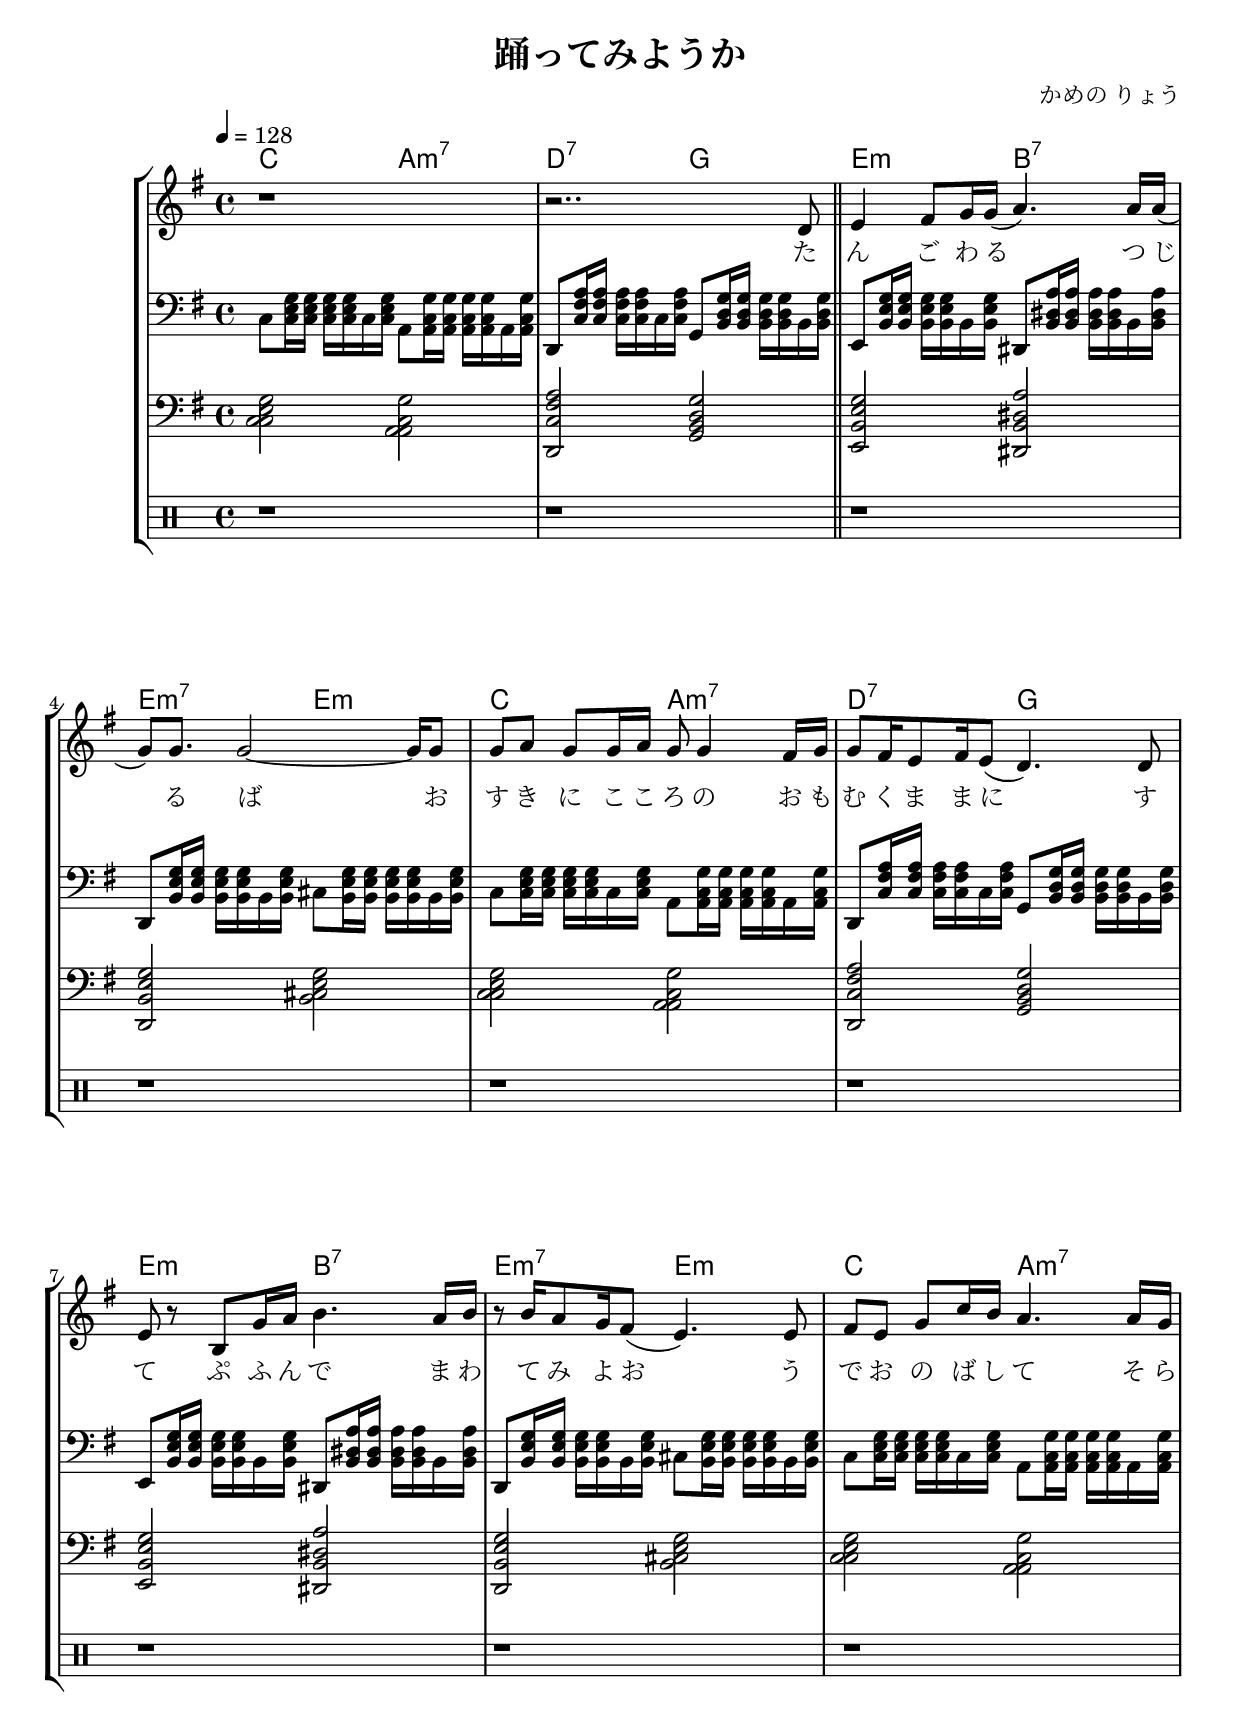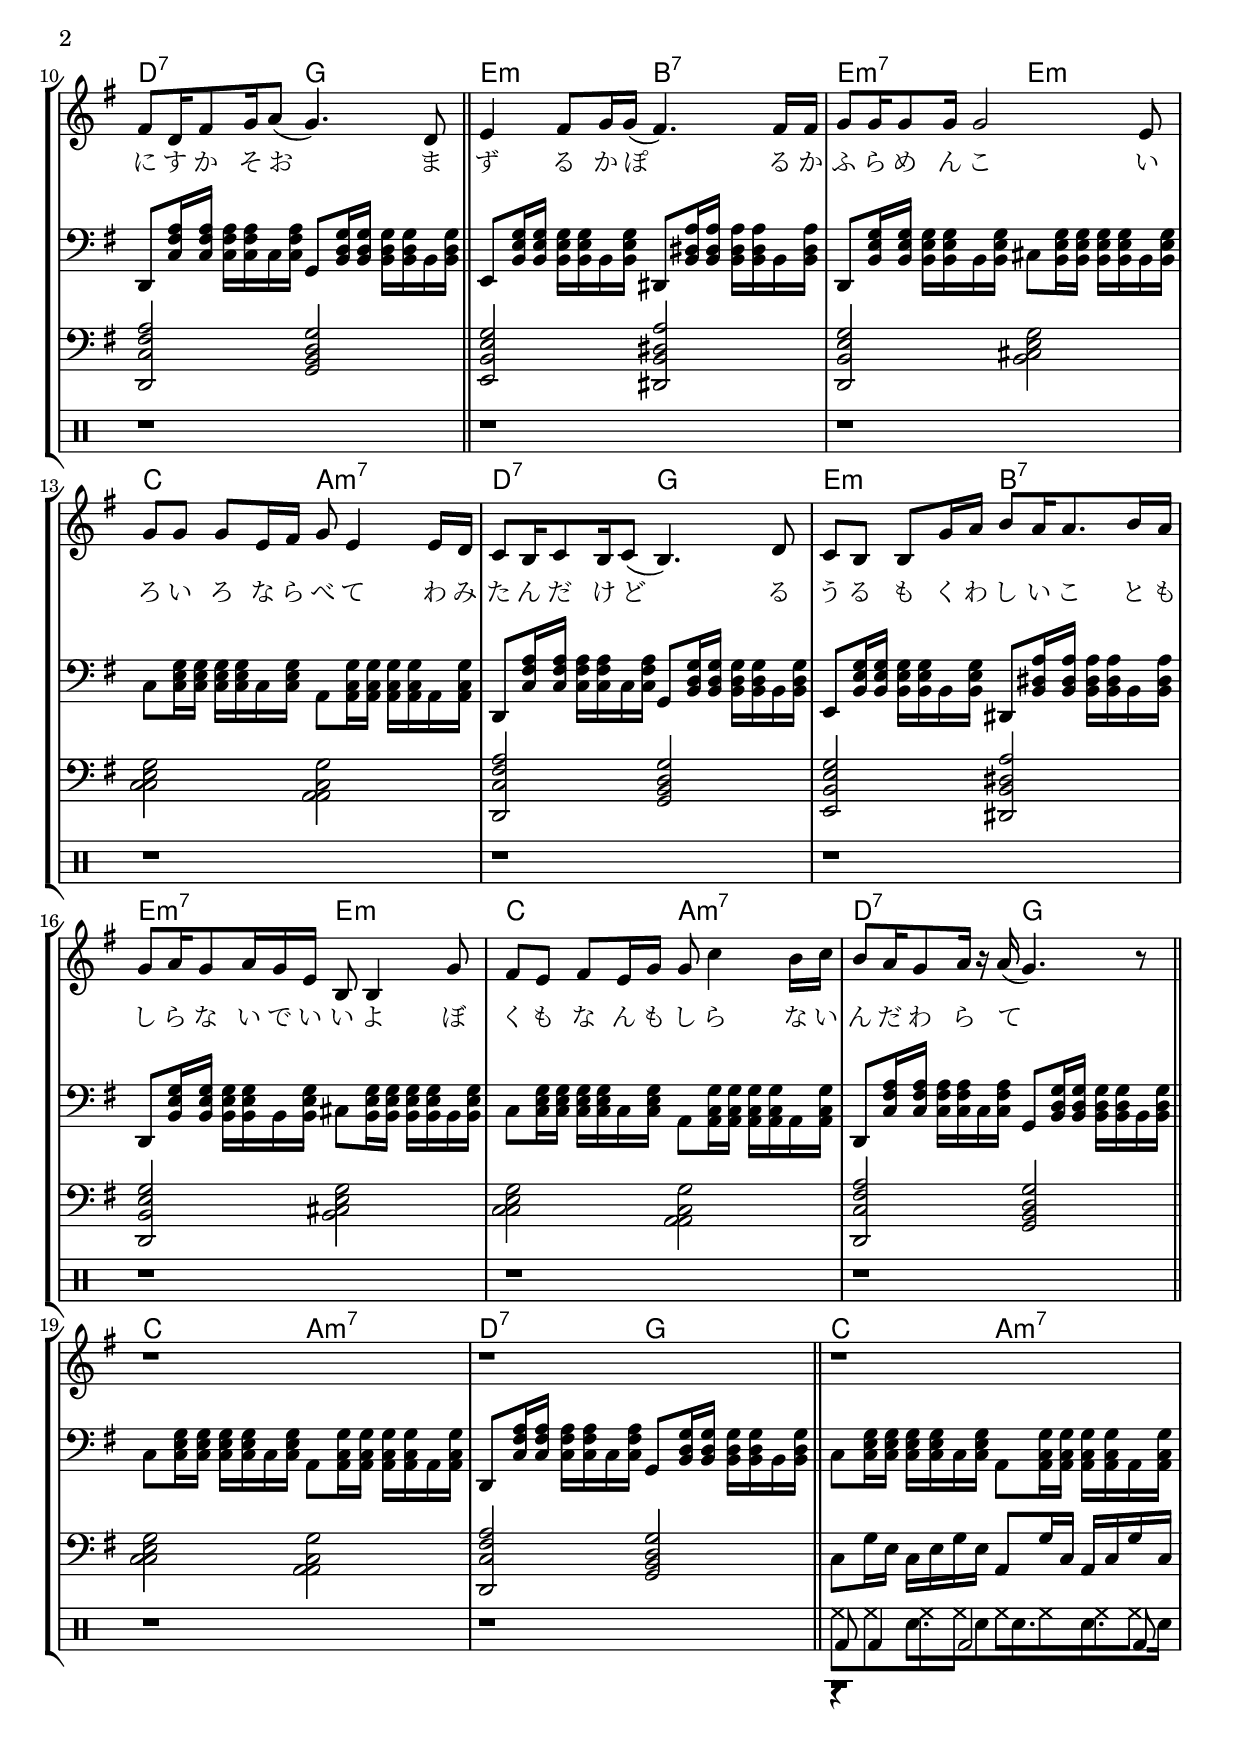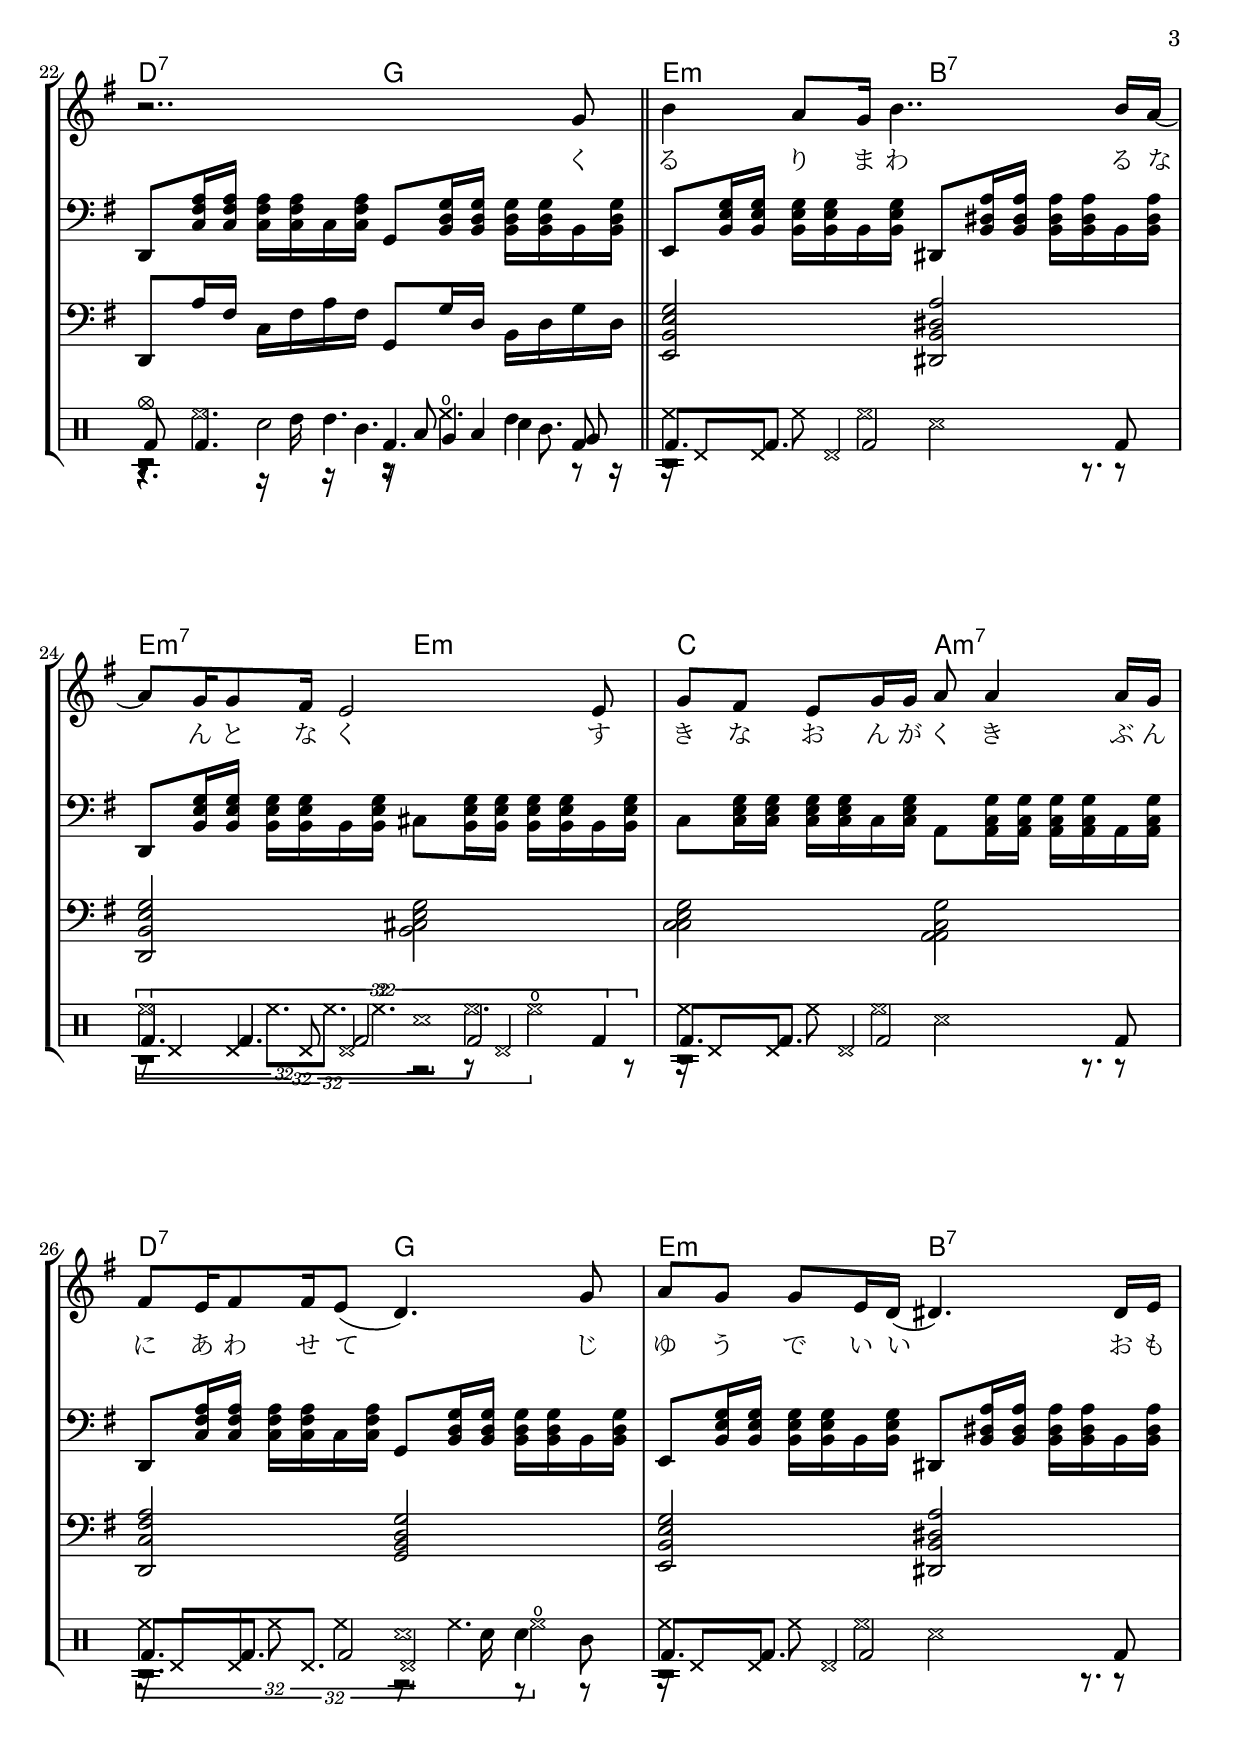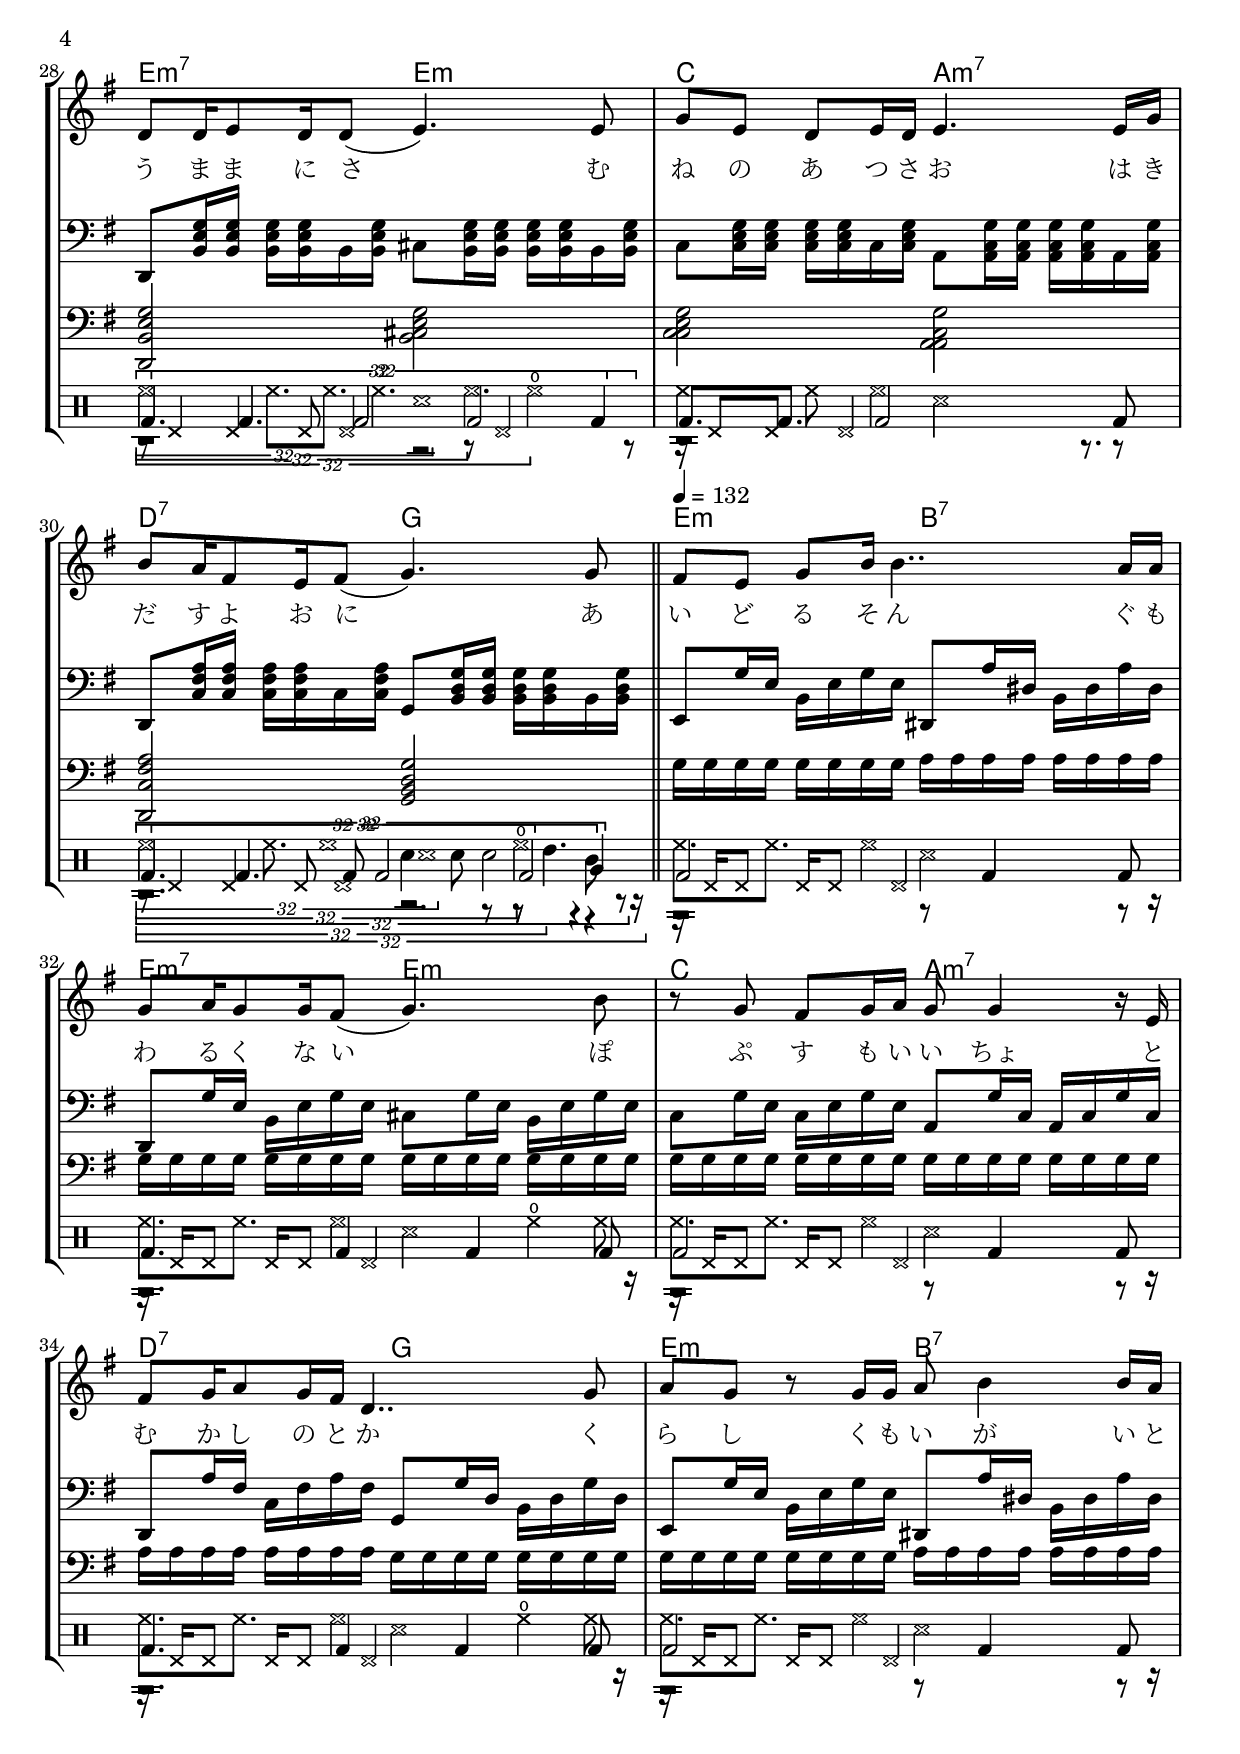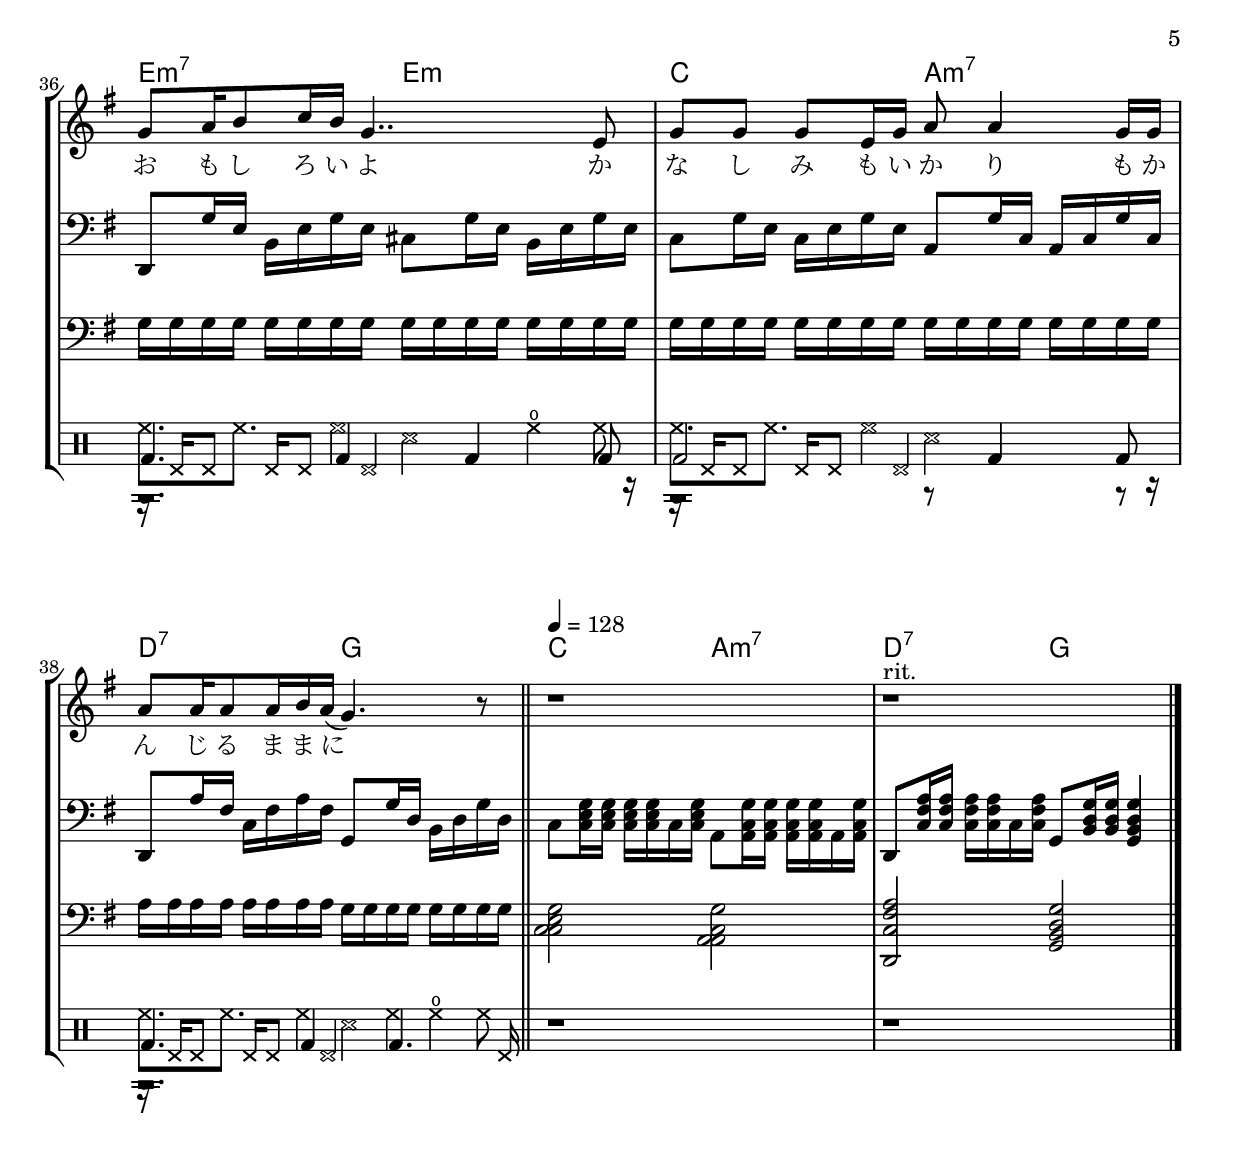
\version "2.12.1"

\header {
	title = \markup {踊ってみようか}
	composer = \markup \center-column {"かめの りょう"}
}

harmony = \chordmode {
	c2 a:min7 d:7 g 

	e:m b:7 e:min7 e:m c a:min7 d:7 g e:m b:7 e:min7 e:m c a:min7 d:7 g 

	e:m b:7 e:min7 e:m c a:min7 d:7 g e:m b:7 e:min7 e:m c a:min7 d:7 g 

	c a:min7 d:7 g 

	c a:min7 d:7 g 

	e:m b:7 e:min7 e:m c a:min7 d:7 g e:m b:7 e:min7 e:m c a:min7 d:7 g 

	e:m b:7 e:min7 e:m c a:min7 d:7 g e:m b:7 e:min7 e:m c a:min7 d:7 g 

	c a:min7 d:7 g 
}

melody = {
	\key g \major
	\tempo 4 = 128
	r1 | r2.. 
	\set Staff.midiInstrument = #"fss0.23"
	d'8 
	e'4  fis'8  g'16  g'16  (a'4.)  a'16  a'16 
	(g'8)  g'8.  g'2~g'16  g'8 
	g'8  a'8  g'8  g'16  a'16  g'8  g'4  fis'16  g'16 
	g'8  fis'16  e'8  fis'16  e'8  (d'4.)  d'8 
	e'8  r8  b8  g'16  a'16  b'4.  a'16  b'16 
	r8  b'16  a'8  g'16  fis'8  (e'4.)  e'8 
	fis'8  e'8  g'8  c''16  b'16  a'4.  a'16  g'16 
	fis'8  d'16  fis'8  g'16  a'8  (g'4.)  	\set Staff.midiInstrument = #"fss0.23"
	d'8 
	e'4  fis'8  g'16  g'16  (fis'4.)  fis'16  fis'16 
	g'8  g'16  g'8  g'16  g'2  e'8 
	g'8  g'8  g'8  e'16  fis'16  g'8  e'4  e'16  d'16 
	c'8  b16  c'8  b16  c'8  (b4.)  d'8 
	c'8  b8  b8  g'16  a'16  b'8  a'16  a'8.  b'16  a'16 
	g'8  a'16  g'8  a'16  g'16  e'16  b8  b4  g'8 
	fis'8  e'8  fis'8  e'16  g'16  g'8  c''4  b'16  c''16 
	b'8  a'16  g'8  a'16  r16  a'16  (g'4.)  	r8 	r1 | r1   
	r1 | r2.. 
	\set Staff.midiInstrument = #"fss0.23"
	g'8 
	b'4  a'8  g'16  b'4..  b'16  a'16~ 
	a'8  g'16  g'8  fis'16  e'2  e'8 
	g'8  fis'8  e'8  g'16  g'16  a'8  a'4  a'16  g'16 
	fis'8  e'16  fis'8  fis'16  e'8  (d'4.)  g'8 
	a'8  g'8  g'8  e'16  d'16  (dis'4.)  dis'16  e'16 
	d'8  d'16  e'8  d'16  d'8  (e'4.)  e'8 
	g'8  e'8  d'8  e'16  d'16  e'4.  e'16  g'16 
	b'8  a'16  fis'8  e'16  fis'8  (g'4.)  	\set Staff.midiInstrument = #"fss0.23"
	g'8 
		\tempo 4 = 132
fis'8  e'8  g'8  b'16  b'4..  a'16  a'16 
	g'8  a'16  g'8  g'16  fis'8  (g'4.)  b'8 
	r8  g'8  fis'8  g'16  a'16  g'8  g'4  r16  e'16 
	fis'8  g'16  a'8  g'16  fis'16  d'4..  g'8 
	a'8  g'8  r8  g'16  g'16  a'8  b'4  b'16  a'16 
	g'8  a'16  b'8  c''16  b'16  g'4..  e'8 
	g'8  g'8  g'8  e'16  g'16  a'8  a'4  g'16  g'16 
	a'8  a'16  a'8  a'16  b'16  a'16  (g'4.)  	r8 	\tempo 4 = 128
	r1 | r1^"rit." \bar "|."
}

words = \lyricmode {
	
	た  ん  ご  わ  る  つ  じ  る  ば  お  す  き  に  こ  こ  ろ  の  お  も  む  く  ま  ま  に  す  て  ぷ  ふ  ん  で  ま  わ  て  み  よ  お  う  で  お  の  ば  し  て  そ  ら  に  す  か  そ  お  
	ま  ず  る  か  ぽ  る  か  ふ  ら  め  ん  こ  い  ろ  い  ろ  な  ら  べ  て  わ  み  た  ん  だ  け  ど  る  う  る  も  く  わ  し  い  こ  と  も  し  ら  な  い  で  い  い  よ  ぼ  く  も  な  ん  も  し  ら  な  い  ん  だ  わ  ら  て  
	
	
	く  る  り  ま  わ  る  な  ん  と  な  く  す  き  な  お  ん  が  く  き  ぶ  ん  に  あ  わ  せ  て  じ  ゆ  う  で  い  い  お  も  う  ま  ま  に  さ  む  ね  の  あ  つ  さ  お  は  き  だ  す  よ  お  に  
	あ  い  ど  る  そ  ん  ぐ  も  わ  る  く  な  い  ぽ  ぷ  す  も  い  い  ちょ  と  む  か  し  の  と  か  く  ら  し  く  も  い  が  い  と  お  も  し  ろ  い  よ  か  な  し  み  も  い  か  り  も  か  ん  じ  る  ま  ま  に  
	
}

tempochange = {
	\tempo 4 = 128
	r1 | r1 \bar "||"
	\tempo 4 = 128
	r1 | r1 | r1 | r1 | r1 | r1 | r1 | r1 \bar "||"
	\tempo 4 = 128
	r1 | r1 | r1 | r1 | r1 | r1 | r1 | r1 \bar "||"
	\tempo 4 = 128
	r1 | r1 \bar "||"
	\tempo 4 = 128
	r1 | r1 \bar "||"
	\tempo 4 = 128
	r1 | r1 | r1 | r1 | r1 | r1 | r1 | r1 \bar "||"
	\tempo 4 = 132
	r1 | r1 | r1 | r1 | r1 | r1 | r1 | r1 \bar "||"
	\tempo 4 = 128
	r1 | \tempo 4 = 96 r2 \tempo 4 = 85 r2 \bar "|."
}

mainacc = {
	\clef bass
	\set Staff.midiInstrument = #"Pad 2 (warm)"
	\key g \major
	\tempo 4 = 128
	c8 <c e g>16 <c e g>16   <c e g>16 <c e g>16   c16 <c e g>16
	a,8 <a, c g>16 <a, c g>16   <a, c g>16 <a, c g>16   a,16 <a, c g>16
	d,8 <c fis a>16 <c fis a>16   <c fis a>16 <c fis a>16   c16 <c fis a>16
	g,8 <b, d g>16 <b, d g>16   <b, d g>16 <b, d g>16   b,16 <b, d g>16
	\bar "||"

	\set Staff.midiInstrument = #"Pizzicato Strings"
	e,8 <b, e g>16 <b, e g>16   <b, e g>16 <b, e g>16   b,16 <b, e g>16
	dis,8 <b, dis a>16 <b, dis a>16   <b, dis a>16 <b, dis a>16   b,16 <b, dis a>16
	d,8 <b, e g>16 <b, e g>16   <b, e g>16 <b, e g>16   b,16 <b, e g>16
	cis8 <b, e g>16 <b, e g>16   <b, e g>16 <b, e g>16   b,16 <b, e g>16
	c8 <c e g>16 <c e g>16   <c e g>16 <c e g>16   c16 <c e g>16
	a,8 <a, c g>16 <a, c g>16   <a, c g>16 <a, c g>16   a,16 <a, c g>16
	d,8 <c fis a>16 <c fis a>16   <c fis a>16 <c fis a>16   c16 <c fis a>16
	g,8 <b, d g>16 <b, d g>16   <b, d g>16 <b, d g>16   b,16 <b, d g>16
	e,8 <b, e g>16 <b, e g>16   <b, e g>16 <b, e g>16   b,16 <b, e g>16
	dis,8 <b, dis a>16 <b, dis a>16   <b, dis a>16 <b, dis a>16   b,16 <b, dis a>16
	d,8 <b, e g>16 <b, e g>16   <b, e g>16 <b, e g>16   b,16 <b, e g>16
	cis8 <b, e g>16 <b, e g>16   <b, e g>16 <b, e g>16   b,16 <b, e g>16
	c8 <c e g>16 <c e g>16   <c e g>16 <c e g>16   c16 <c e g>16
	a,8 <a, c g>16 <a, c g>16   <a, c g>16 <a, c g>16   a,16 <a, c g>16
	d,8 <c fis a>16 <c fis a>16   <c fis a>16 <c fis a>16   c16 <c fis a>16
	g,8 <b, d g>16 <b, d g>16   <b, d g>16 <b, d g>16   b,16 <b, d g>16
	\bar "||"

	\set Staff.midiInstrument = #"Marimba"
	e,8 <b, e g>16 <b, e g>16   <b, e g>16 <b, e g>16   b,16 <b, e g>16
	dis,8 <b, dis a>16 <b, dis a>16   <b, dis a>16 <b, dis a>16   b,16 <b, dis a>16
	d,8 <b, e g>16 <b, e g>16   <b, e g>16 <b, e g>16   b,16 <b, e g>16
	cis8 <b, e g>16 <b, e g>16   <b, e g>16 <b, e g>16   b,16 <b, e g>16
	c8 <c e g>16 <c e g>16   <c e g>16 <c e g>16   c16 <c e g>16
	a,8 <a, c g>16 <a, c g>16   <a, c g>16 <a, c g>16   a,16 <a, c g>16
	d,8 <c fis a>16 <c fis a>16   <c fis a>16 <c fis a>16   c16 <c fis a>16
	g,8 <b, d g>16 <b, d g>16   <b, d g>16 <b, d g>16   b,16 <b, d g>16
	e,8 <b, e g>16 <b, e g>16   <b, e g>16 <b, e g>16   b,16 <b, e g>16
	dis,8 <b, dis a>16 <b, dis a>16   <b, dis a>16 <b, dis a>16   b,16 <b, dis a>16
	d,8 <b, e g>16 <b, e g>16   <b, e g>16 <b, e g>16   b,16 <b, e g>16
	cis8 <b, e g>16 <b, e g>16   <b, e g>16 <b, e g>16   b,16 <b, e g>16
	c8 <c e g>16 <c e g>16   <c e g>16 <c e g>16   c16 <c e g>16
	a,8 <a, c g>16 <a, c g>16   <a, c g>16 <a, c g>16   a,16 <a, c g>16
	d,8 <c fis a>16 <c fis a>16   <c fis a>16 <c fis a>16   c16 <c fis a>16
	g,8 <b, d g>16 <b, d g>16   <b, d g>16 <b, d g>16   b,16 <b, d g>16
	\bar "||"

	\set Staff.midiInstrument = #"Pad 2 (warm)"
	c8 <c e g>16 <c e g>16   <c e g>16 <c e g>16   c16 <c e g>16
	a,8 <a, c g>16 <a, c g>16   <a, c g>16 <a, c g>16   a,16 <a, c g>16
	d,8 <c fis a>16 <c fis a>16   <c fis a>16 <c fis a>16   c16 <c fis a>16
	g,8 <b, d g>16 <b, d g>16   <b, d g>16 <b, d g>16   b,16 <b, d g>16
	\bar "||"

	\set Staff.midiInstrument = #"Bright Acoustic"
	c8 <c e g>16 <c e g>16   <c e g>16 <c e g>16   c16 <c e g>16
	a,8 <a, c g>16 <a, c g>16   <a, c g>16 <a, c g>16   a,16 <a, c g>16
	d,8 <c fis a>16 <c fis a>16   <c fis a>16 <c fis a>16   c16 <c fis a>16
	g,8 <b, d g>16 <b, d g>16   <b, d g>16 <b, d g>16   b,16 <b, d g>16
	\bar "||"

	\set Staff.midiInstrument = #"Bright Acoustic"
	e,8 <b, e g>16 <b, e g>16   <b, e g>16 <b, e g>16   b,16 <b, e g>16
	dis,8 <b, dis a>16 <b, dis a>16   <b, dis a>16 <b, dis a>16   b,16 <b, dis a>16
	d,8 <b, e g>16 <b, e g>16   <b, e g>16 <b, e g>16   b,16 <b, e g>16
	cis8 <b, e g>16 <b, e g>16   <b, e g>16 <b, e g>16   b,16 <b, e g>16
	c8 <c e g>16 <c e g>16   <c e g>16 <c e g>16   c16 <c e g>16
	a,8 <a, c g>16 <a, c g>16   <a, c g>16 <a, c g>16   a,16 <a, c g>16
	d,8 <c fis a>16 <c fis a>16   <c fis a>16 <c fis a>16   c16 <c fis a>16
	g,8 <b, d g>16 <b, d g>16   <b, d g>16 <b, d g>16   b,16 <b, d g>16
	e,8 <b, e g>16 <b, e g>16   <b, e g>16 <b, e g>16   b,16 <b, e g>16
	dis,8 <b, dis a>16 <b, dis a>16   <b, dis a>16 <b, dis a>16   b,16 <b, dis a>16
	d,8 <b, e g>16 <b, e g>16   <b, e g>16 <b, e g>16   b,16 <b, e g>16
	cis8 <b, e g>16 <b, e g>16   <b, e g>16 <b, e g>16   b,16 <b, e g>16
	c8 <c e g>16 <c e g>16   <c e g>16 <c e g>16   c16 <c e g>16
	a,8 <a, c g>16 <a, c g>16   <a, c g>16 <a, c g>16   a,16 <a, c g>16
	d,8 <c fis a>16 <c fis a>16   <c fis a>16 <c fis a>16   c16 <c fis a>16
	g,8 <b, d g>16 <b, d g>16   <b, d g>16 <b, d g>16   b,16 <b, d g>16
	\bar "||"

	\set Staff.midiInstrument = #"Acoustic grand"
	\tempo 4 = 132
	e,8 g16 e16   b,16 e16 g16 e16
	dis,8 a16 dis16   b,16 dis16 a16 dis16
	d,8 g16 e16   b,16 e16 g16 e16
	cis8 g16 e16   b,16 e16 g16 e16
	c8 g16 e16   c16 e16 g16 e16
	a,8 g16 c16   a,16 c16 g16 c16
	d,8 a16 fis16   c16 fis16 a16 fis16
	g,8 g16 d16   b,16 d16 g16 d16
	e,8 g16 e16   b,16 e16 g16 e16
	dis,8 a16 dis16   b,16 dis16 a16 dis16
	d,8 g16 e16   b,16 e16 g16 e16
	cis8 g16 e16   b,16 e16 g16 e16
	c8 g16 e16   c16 e16 g16 e16
	a,8 g16 c16   a,16 c16 g16 c16
	d,8 a16 fis16   c16 fis16 a16 fis16
	g,8 g16 d16   b,16 d16 g16 d16
	\bar "||"

	\set Staff.midiInstrument = #"Pad 2 (warm)"
	\tempo 4 = 128
	c8 <c e g>16 <c e g>16   <c e g>16 <c e g>16   c16 <c e g>16
	a,8 <a, c g>16 <a, c g>16   <a, c g>16 <a, c g>16   a,16 <a, c g>16
	d,8 <c fis a>16 <c fis a>16   <c fis a>16 <c fis a>16   c16 <c fis a>16
	g,8 <b, d g>16 <b, d g>16 <g, b, d g>4
	\bar "|."
}

subacc = {
	\clef bass
	\set Staff.midiInstrument = #"Ocarina"
	\key g \major
	\tempo 4 = 128
	<c c e g>2
	<a, a, c g>2
	<d, c fis a>2
	<g, b, d g>2
	\bar "||"

	\set Staff.midiInstrument = #"Ocarina"
	<e, b, e g>2
	<dis, b, dis a>2
	<d, b, e g>2
	<cis b, e g>2
	<c c e g>2
	<a, a, c g>2
	<d, c fis a>2
	<g, b, d g>2
	<e, b, e g>2
	<dis, b, dis a>2
	<d, b, e g>2
	<cis b, e g>2
	<c c e g>2
	<a, a, c g>2
	<d, c fis a>2
	<g, b, d g>2
	\bar "||"

	\set Staff.midiInstrument = #"Ocarina"
	<e, b, e g>2
	<dis, b, dis a>2
	<d, b, e g>2
	<cis b, e g>2
	<c c e g>2
	<a, a, c g>2
	<d, c fis a>2
	<g, b, d g>2
	<e, b, e g>2
	<dis, b, dis a>2
	<d, b, e g>2
	<cis b, e g>2
	<c c e g>2
	<a, a, c g>2
	<d, c fis a>2
	<g, b, d g>2
	\bar "||"

	\set Staff.midiInstrument = #"Flute"
	<c c e g>2
	<a, a, c g>2
	<d, c fis a>2
	<g, b, d g>2
	\bar "||"

	\set Staff.midiInstrument = #"Acoustic Guitar (nylon)"
	c8 g16 e16   c16 e16 g16 e16
	a,8 g16 c16   a,16 c16 g16 c16
	d,8 a16 fis16   c16 fis16 a16 fis16
	g,8 g16 d16   b,16 d16 g16 d16
	\bar "||"

	\set Staff.midiInstrument = #"Ocarina"
	<e, b, e g>2
	<dis, b, dis a>2
	<d, b, e g>2
	<cis b, e g>2
	<c c e g>2
	<a, a, c g>2
	<d, c fis a>2
	<g, b, d g>2
	<e, b, e g>2
	<dis, b, dis a>2
	<d, b, e g>2
	<cis b, e g>2
	<c c e g>2
	<a, a, c g>2
	<d, c fis a>2
	<g, b, d g>2
	\bar "||"

	\set Staff.midiInstrument = #"Ocarina"
	\tempo 4 = 132
	g16 g16 g16 g16 g16 g16 g16 g16
	a16 a16 a16 a16 a16 a16 a16 a16
	g16 g16 g16 g16 g16 g16 g16 g16
	g16 g16 g16 g16 g16 g16 g16 g16
	g16 g16 g16 g16 g16 g16 g16 g16
	g16 g16 g16 g16 g16 g16 g16 g16
	a16 a16 a16 a16 a16 a16 a16 a16
	g16 g16 g16 g16 g16 g16 g16 g16
	g16 g16 g16 g16 g16 g16 g16 g16
	a16 a16 a16 a16 a16 a16 a16 a16
	g16 g16 g16 g16 g16 g16 g16 g16
	g16 g16 g16 g16 g16 g16 g16 g16
	g16 g16 g16 g16 g16 g16 g16 g16
	g16 g16 g16 g16 g16 g16 g16 g16
	a16 a16 a16 a16 a16 a16 a16 a16
	g16 g16 g16 g16 g16 g16 g16 g16
	\bar "||"

	\set Staff.midiInstrument = #"Ocarina"
	\tempo 4 = 128
	<c c e g>2
	<a, a, c g>2
	<d, c fis a>2
	<g, b, d g>2
	\bar "|."
}

percA = {
	\drummode {
	r1 |r1 \bar "||"
	r1 |r1 |r1 |r1 |r1 |r1 |r1 |r1 \bar "||"
	r1 |r1 |r1 |r1 |r1 |r1 |r1 |r1 \bar "||"
	r1 |r1 \bar "||"
	hh8 hh8 hh8 hh8 hh8 hh8 hh8 hh8  |r8 hh2. r8  \bar "||"
	hh4 hh8 hh2 r8  |\times 16/32{ hh2 hh8. hh8. hh4. hh2. } |hh4 hh8 hh2 r8  |hh4 hh8 hh4 hh4.  |hh4 hh8 hh2 r8  |\times 16/32{ hh2 hh8. hh8. hh4. hh2. } |hh4 hh8 hh2 r8  |\times 16/32{ hh2 hh8. hh1 r4 r16 } \bar "||"
	r1  |r2. hho4  |r1  |r2. hho4  |r1  |r2. hho4  |r1  |r2. hho4  \bar "||"
	r1 |r1 \bar "|."
	}
}

percB = {
	\drummode {
	r1 |r1 \bar "||"
	r1 |r1 |r1 |r1 |r1 |r1 |r1 |r1 \bar "||"
	r1 |r1 |r1 |r1 |r1 |r1 |r1 |r1 \bar "||"
	r1 |r1 \bar "||"
	r4 sn8. sn8 sn8. sn8. sn16  |r4 sn2 sn4  \bar "||"
	r16 hhp8 hhp8 hhp2 r8.  |\times 16/32{ r8 hhp4 hhp4 hhp8 hhp2 r8 hhp2 r8 } |r16 hhp8 hhp8 hhp2 r8.  |r16 hhp8 hhp8 hhp8. hhp2  |r16 hhp8 hhp8 hhp2 r8.  |\times 16/32{ r8 hhp4 hhp4 hhp8 hhp2 r8 hhp2 r8 } |r16 hhp8 hhp8 hhp2 r8.  |\times 16/32{ r8 hhp4 hhp4 hhp8 hhp1 r4 } \bar "||"
	r16 hhp16 hhp8 hhp16 hhp8 hhp2 r16  |r16 hhp16 hhp8 hhp16 hhp8 hhp2 r16  |r16 hhp16 hhp8 hhp16 hhp8 hhp2 r16  |r16 hhp16 hhp8 hhp16 hhp8 hhp2 r16  |r16 hhp16 hhp8 hhp16 hhp8 hhp2 r16  |r16 hhp16 hhp8 hhp16 hhp8 hhp2 r16  |r16 hhp16 hhp8 hhp16 hhp8 hhp2 r16  |r16 hhp16 hhp8 hhp16 hhp8 hhp2 hhp16  \bar "||"
	r1 |r1 \bar "|."
	}
}

percC = {
	\drummode {
	r1 |r1 \bar "||"
	r1 |r1 |r1 |r1 |r1 |r1 |r1 |r1 \bar "||"
	r1 |r1 |r1 |r1 |r1 |r1 |r1 |r1 \bar "||"
	r1 |r1 \bar "||"
	bd8 bd4 bd2 bd8  |bd8 bd4. bd4. bd8  \bar "||"
	r1  |\times 16/32{ r1 r2 hho2 } |r1  |\times 16/32{ r1 r2 hho2 } |r1  |\times 16/32{ r1 r2 hho2 } |r1  |\times 16/32{ r1 r2 hho2 } \bar "||"
	hh8. hh8. hh2 r8  |hh8. hh8. hh2 hh8  |hh8. hh8. hh2 r8  |hh8. hh8. hh2 hh8  |hh8. hh8. hh2 r8  |hh8. hh8. hh2 hh8  |hh8. hh8. hh2 r8  |hh8. hh8. hh4 hh4 hh8  \bar "||"
	r1 |r1 \bar "|."
	}
}

percD = {
	\drummode {
	r1 |r1 \bar "||"
	r1 |r1 |r1 |r1 |r1 |r1 |r1 |r1 \bar "||"
	r1 |r1 |r1 |r1 |r1 |r1 |r1 |r1 \bar "||"
	r1 |r1 \bar "||"
	r1  |r2 r8 hho4.  \bar "||"
	bd8. bd8. bd2 bd8  |\times 16/32{ bd4. bd4. bd2 bd2 bd4 } |bd8. bd8. bd2 bd8  |bd8. bd8. bd2 r8  |bd8. bd8. bd2 bd8  |\times 16/32{ bd4. bd4. bd2 bd2 bd4 } |bd8. bd8. bd2 bd8  |\times 16/32{ bd4. bd4. bd8 bd2 r8 bd2 } \bar "||"
	r2 ss2  |r2 ss2  |r2 ss2  |r2 ss2  |r2 ss2  |r2 ss2  |r2 ss2  |r2 ss2  \bar "||"
	r1 |r1 \bar "|."
	}
}

percE = {
	\drummode {
	r1 |r1 \bar "||"
	r1 |r1 |r1 |r1 |r1 |r1 |r1 |r1 \bar "||"
	r1 |r1 |r1 |r1 |r1 |r1 |r1 |r1 \bar "||"
	r1 |r1 \bar "||"
	r1 |cymc1  \bar "||"
	r2 ss2  |\times 16/32{ r1 ss1 } |r2 ss2  |\times 16/32{ r1 ss1 } |r2 ss2  |\times 16/32{ r1 ss1 } |r2 ss2  |\times 16/32{ r1 ss1 } \bar "||"
	bd2 r8 bd4 bd8  |bd4. bd4 bd4 bd8  |bd2 r8 bd4 bd8  |bd4. bd4 bd4 bd8  |bd2 r8 bd4 bd8  |bd4. bd4 bd4 bd8  |bd2 r8 bd4 bd8  |bd4. bd4 bd4.  \bar "||"
	r1 |r1 \bar "|."
	}
}

percF = {
	\drummode {
	r1 | r1 \bar "||"
	r1 | r1 | r1 | r1 | r1 | r1 | r1 | r1 \bar "||"
	r1 | r1 | r1 | r1 | r1 | r1 | r1 | r1 \bar "||"
	r1 | r1 \bar "||"
	r1 |r4 r16 tommh16 tommh4. tommh4  \bar "||"
	r1 |r1 |r1 |r2 r8. sn16 sn4  |r1 |r1 |r1 |\times 16/32{ r1 sn4 sn8 sn2 r8 } \bar "||"
	r1 | r1 | r1 | r1 | r1 | r1 | r1 | r1 \bar "||"
	r1 | r1 \bar "|."
	}
}

percG = {
	\drummode {
	r1 | r1 \bar "||"
	r1 | r1 | r1 | r1 | r1 | r1 | r1 | r1 \bar "||"
	r1 | r1 | r1 | r1 | r1 | r1 | r1 | r1 \bar "||"
	r1 | r1 \bar "||"
	r1 |r4. r16 tomml4. tomml8.  \bar "||"
	r1 |r1 |r1 |r2. r8 tomml8  |r1 |r1 |r1 |r2. r8 tomml8  \bar "||"
	r1 | r1 | r1 | r1 | r1 | r1 | r1 | r1 \bar "||"
	r1 | r1 \bar "|."
	}
}

percH = {
	\drummode {
	r1 | r1 \bar "||"
	r1 | r1 | r1 | r1 | r1 | r1 | r1 | r1 \bar "||"
	r1 | r1 | r1 | r1 | r1 | r1 | r1 | r1 \bar "||"
	r1 | r1 \bar "||"
	r1 |r2 r16 toml8 toml4 r16  \bar "||"
	r1 |r1 |r1 |r1 |r1 |r1 |r1 |\times 16/32{ r1 r2 r8 tommh4. } \bar "||"
	r1 | r1 | r1 | r1 | r1 | r1 | r1 | r1 \bar "||"
	r1 | r1 \bar "|."
	}
}

percI = {
	\drummode {
	r1 | r1 \bar "||"
	r1 | r1 | r1 | r1 | r1 | r1 | r1 | r1 \bar "||"
	r1 | r1 | r1 | r1 | r1 | r1 | r1 | r1 \bar "||"
	r1 | r1 \bar "||"
	r1 |r2 r8 tomfh4 tomfh8  \bar "||"
	r1 |r1 |r1 |r1 |r1 |r1 |r1 |\times 16/32{ r1 r2. tomfh4 } \bar "||"
	r1 | r1 | r1 | r1 | r1 | r1 | r1 | r1 \bar "||"
	r1 | r1 \bar "|."
	}
}

\score {
	<<
		\new StaffGroup <<
			\new ChordNames {\harmony}
			\new Voice = "melody" {\melody}
			\new Lyrics \lyricsto "melody" \words
			\new Staff = "mainacc" {\mainacc}
			\new Staff = "subacc" {\subacc}
			\new DrumStaff <<
				\new DrumVoice {\percA}
				\new DrumVoice {\percB}
				\new DrumVoice {\percC}
				\new DrumVoice {\percD}
				\new DrumVoice {\percE}
				\new DrumVoice {\percF}
				\new DrumVoice {\percG}
				\new DrumVoice {\percH}
				\new DrumVoice {\percI}
			>>
		>>
	>>
	\layout { }
}
